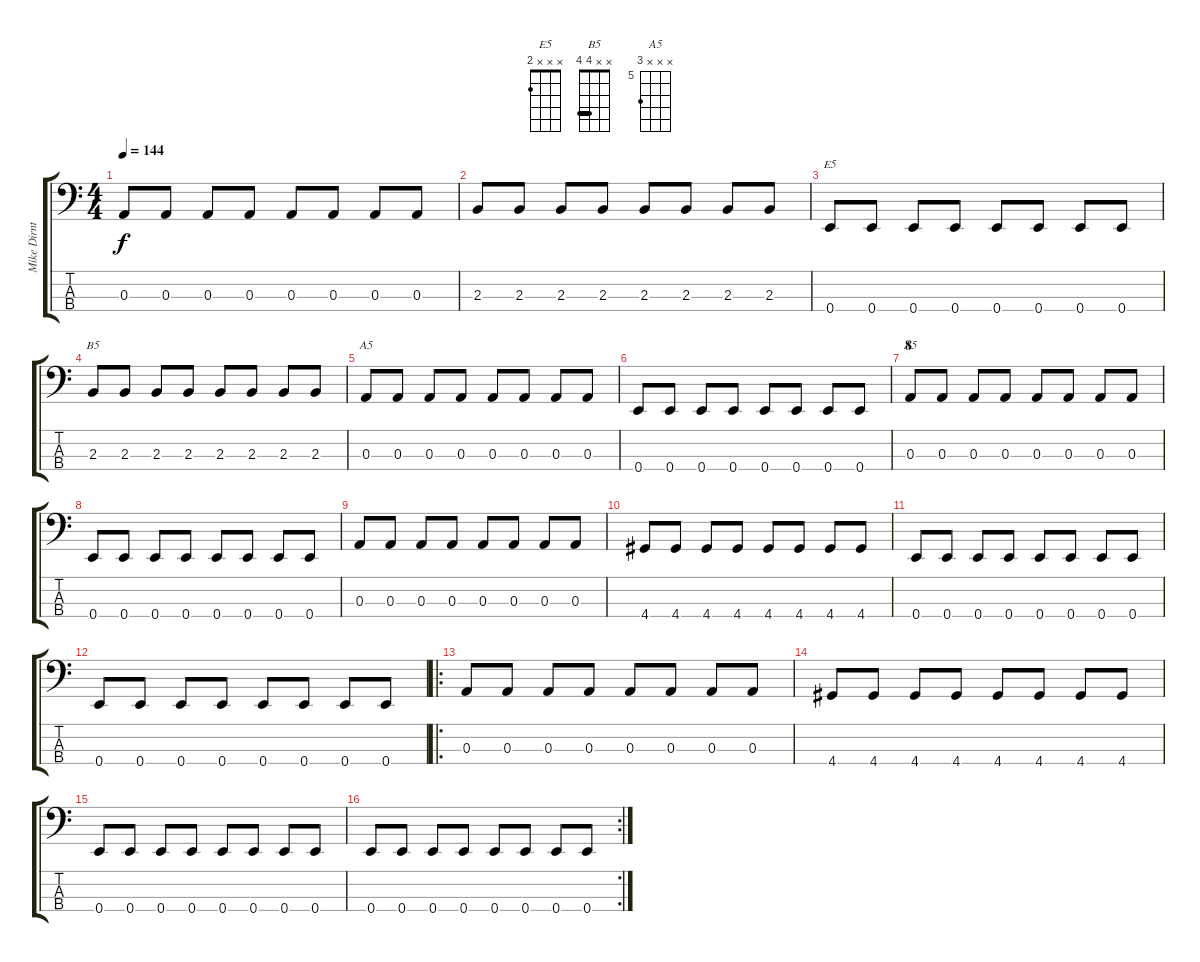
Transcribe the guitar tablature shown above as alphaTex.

\track ("Mike Dirnt" "Mike Dirnt") {instrument electricbassfinger}
\staff {score tabs}
\tuning (G2 D2 A1 E1) {hide}
\chord ("E5" x x x 2) {barre 2}
\chord ("B5" x x 4 4) {barre 4}
\chord ("A5" x x 2 2) {barre 2}
\chord ("A5" x x x 7) {firstfret 5 barre 7}
\ts (4 4)
\tempo 144
\clef f4
\ks c
0.3.8{dy f} 0.3.8 0.3.8 0.3.8 0.3.8 0.3.8 0.3.8 0.3.8 |
2.3.8 2.3.8 2.3.8 2.3.8 2.3.8 2.3.8 2.3.8 2.3.8 |
0.4.8{ch "E5"} 0.4.8 0.4.8 0.4.8 0.4.8 0.4.8 0.4.8 0.4.8 |
2.3.8{ch "B5"} 2.3.8 2.3.8 2.3.8 2.3.8 2.3.8 2.3.8 2.3.8 |
0.3.8{ch "A5"} 0.3.8 0.3.8 0.3.8 0.3.8 0.3.8 0.3.8 0.3.8 |
0.4.8 0.4.8 0.4.8 0.4.8 0.4.8 0.4.8 0.4.8 0.4.8 |
\section ("" "8")
0.3.8{ch "A5"} 0.3.8 0.3.8 0.3.8 0.3.8 0.3.8 0.3.8 0.3.8 |
0.4.8 0.4.8 0.4.8 0.4.8 0.4.8 0.4.8 0.4.8 0.4.8 |
0.3.8 0.3.8 0.3.8 0.3.8 0.3.8 0.3.8 0.3.8 0.3.8 |
4.4.8 4.4.8 4.4.8 4.4.8 4.4.8 4.4.8 4.4.8 4.4.8 |
0.4.8 0.4.8 0.4.8 0.4.8 0.4.8 0.4.8 0.4.8 0.4.8 |
0.4.8 0.4.8 0.4.8 0.4.8 0.4.8 0.4.8 0.4.8 0.4.8 |
\ro
0.3.8 0.3.8 0.3.8 0.3.8 0.3.8 0.3.8 0.3.8 0.3.8 |
4.4.8 4.4.8 4.4.8 4.4.8 4.4.8 4.4.8 4.4.8 4.4.8 |
0.4.8 0.4.8 0.4.8 0.4.8 0.4.8 0.4.8 0.4.8 0.4.8 |
\rc 2
0.4.8 0.4.8 0.4.8 0.4.8 0.4.8 0.4.8 0.4.8 0.4.8
